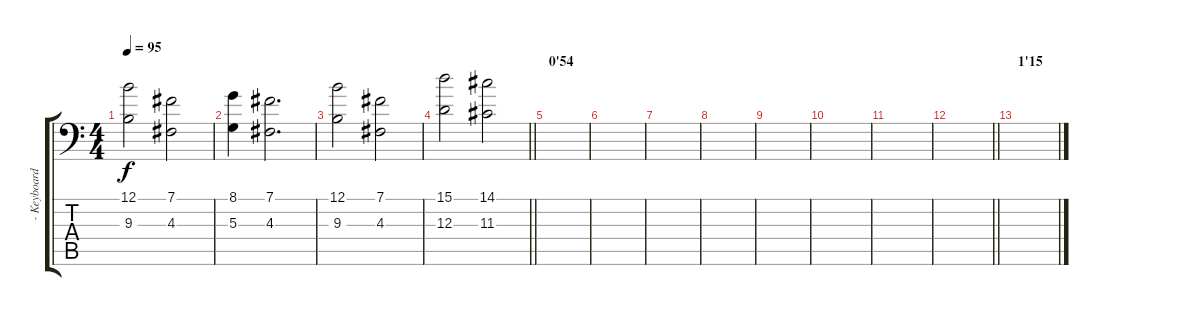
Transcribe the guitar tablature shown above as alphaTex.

\track ("- Keyboard / Choir" "- Keyboard") {instrument choiraahs}
\staff {score tabs}
\tuning (B3 Gb3 D3 A2 E2 A1) {hide}
\ts (4 4)
\tempo 95
\clef f4
\ks c
(12.1 9.3).2{dy f} (7.1 4.3).2 |
(8.1 5.3).4 (7.1 4.3).2{d} |
(12.1 9.3).2 (7.1 4.3).2 |
\barLineRight lightlight
(15.1 12.3).2 (14.1 11.3).2 |
\section ("" "0'54")
|
|
|
|
|
|
|
\barLineRight lightlight
|
\section ("" "1'15")
